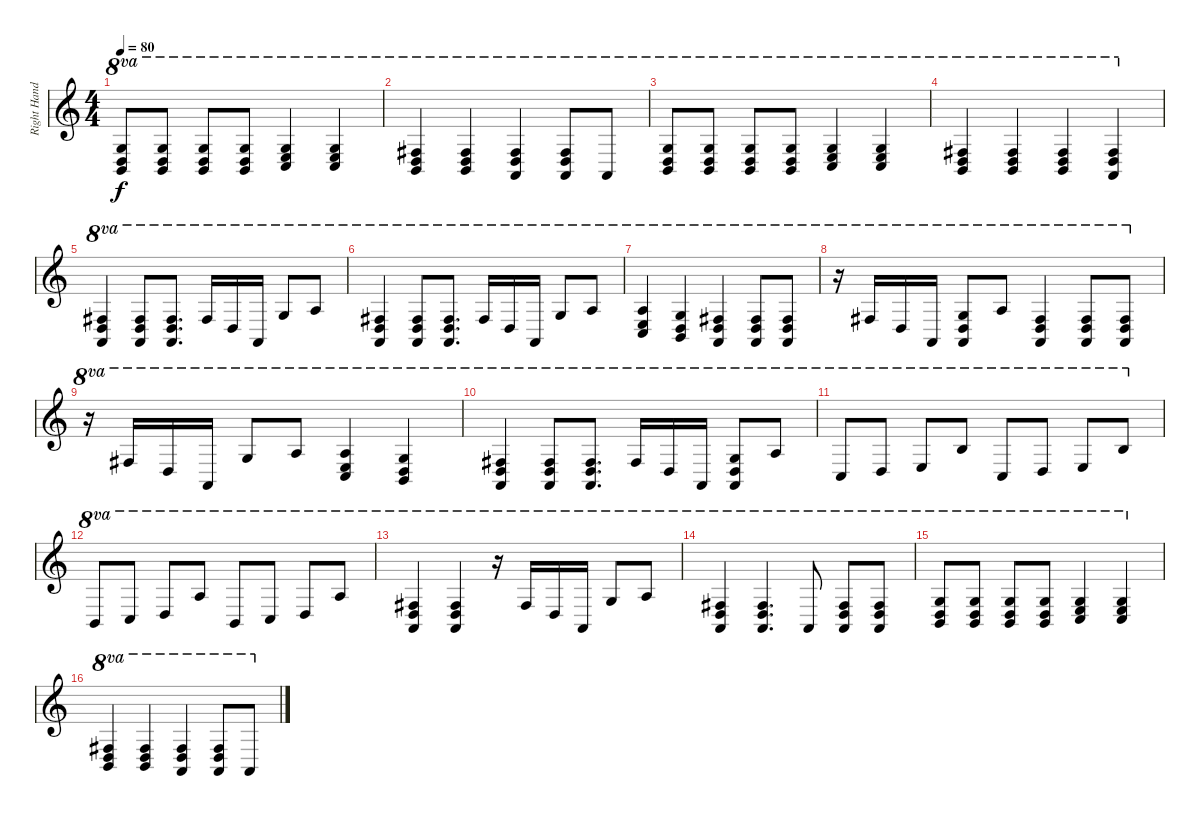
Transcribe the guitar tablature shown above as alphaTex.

\track ("Right Hand" "Right Hand") {instrument acousticgrandpiano}
\staff {score}
\tuning (C6 F5 C5 F4 F3 C3 A2) {hide}
\ts (4 4)
\tempo 80
\clef g2
\ks c
(14.5 14.6 14.7).8{ot 8va dy f} (14.5 14.6 14.7).8{ot 8va} (14.5 14.6 14.7).8{ot 8va} (14.5 14.6 14.7).8{ot 8va} (14.5 16.6 15.7).4{ot 8va} (14.5 16.6 15.7).4{ot 8va} |
(13.5 14.6 14.7).4{ot 8va} (13.5 14.6 14.7).4{ot 8va} (13.5 14.6 12.7).4{ot 8va} (13.5 14.6 12.7).8{ot 8va} 12.7.8{ot 8va} |
(14.5 14.6 14.7).8{ot 8va} (14.5 14.6 14.7).8{ot 8va} (14.5 14.6 14.7).8{ot 8va} (14.5 14.6 14.7).8{ot 8va} (14.5 16.6 15.7).4{ot 8va} (14.5 16.6 15.7).4{ot 8va} |
(13.5 14.6 14.7).4{ot 8va} (13.5 14.6 14.7).4{ot 8va} (13.5 14.6 14.7).4{ot 8va} (13.5 14.6 12.7).4{ot 8va} |
(13.5 14.6 12.7).4{ot 8va} (13.5 14.6 12.7).8{ot 8va} (13.5 14.6 12.7).8{d ot 8va} 13.5.16{ot 8va} 14.6.16{ot 8va} 12.7.16{ot 8va} 14.5.8{ot 8va} 16.5.8{ot 8va} |
(13.5 14.6 12.7).4{ot 8va} (13.5 14.6 12.7).8{ot 8va} (13.5 14.6 12.7).8{d ot 8va} 13.5.16{ot 8va} 14.6.16{ot 8va} 12.7.16{ot 8va} 14.5.8{ot 8va} 16.5.8{ot 8va} |
(16.5 16.6 15.7).4{ot 8va} (14.5 14.6 14.7).4{ot 8va} (13.5 14.6 12.7).4{ot 8va} (13.5 14.6 12.7).8{ot 8va} (13.5 14.6 12.7).8{ot 8va} |
r.16{ot 8va} 13.5.16{ot 8va} 14.6.16{ot 8va} 12.7.16{ot 8va} (14.5 14.6 12.7).8{ot 8va} 16.5.8{ot 8va} (13.5 14.6 12.7).4{ot 8va} (13.5 14.6 12.7).8{ot 8va} (13.5 14.6 12.7).8{ot 8va} |
r.16{ot 8va} 13.5.16{ot 8va} 14.6.16{ot 8va} 12.7.16{ot 8va} 14.5.8{ot 8va} 16.5.8{ot 8va} (16.5 16.6 15.7).4{ot 8va} (14.5 14.6 14.7).4{ot 8va} |
(13.5 14.6 12.7).4{ot 8va} (13.5 14.6 12.7).8{ot 8va} (13.5 14.6 12.7).8{d ot 8va} 13.5.16{ot 8va} 14.6.16{ot 8va} 12.7.16{ot 8va} (14.5 14.6 12.7).8{ot 8va} 16.5.8{ot 8va} |
15.7.8{ot 8va} 14.6.8{ot 8va} 16.6.8{ot 8va} 18.5.8{ot 8va} 15.7.8{ot 8va} 14.6.8{ot 8va} 16.6.8{ot 8va} 18.5.8{ot 8va} |
14.7.8{ot 8va} 15.7.8{ot 8va} 14.6.8{ot 8va} 16.5.8{ot 8va} 14.7.8{ot 8va} 15.7.8{ot 8va} 14.6.8{ot 8va} 16.5.8{ot 8va} |
(13.5 14.6 12.7).4{ot 8va} (13.5 14.6 12.7).4{ot 8va} r.16{ot 8va} 13.5.16{ot 8va} 14.6.16{ot 8va} 12.7.16{ot 8va} 14.5.8{ot 8va} 16.5.8{ot 8va} |
(13.5 14.6 12.7).4{ot 8va} (13.5 14.6 12.7).4{d ot 8va} 12.7.8{ot 8va} (13.5 14.6 12.7).8{ot 8va} (13.5 14.6 12.7).8{ot 8va} |
(14.5 14.6 14.7).8{ot 8va} (14.5 14.6 14.7).8{ot 8va} (14.5 14.6 14.7).8{ot 8va} (14.5 14.6 14.7).8{ot 8va} (14.5 16.6 15.7).4{ot 8va} (14.5 16.6 15.7).4{ot 8va} |
(13.5 14.6 14.7).4{ot 8va} (13.5 14.6 14.7).4{ot 8va} (13.5 14.6 12.7).4{ot 8va} (13.5 14.6 12.7).8{ot 8va} 12.7.8{ot 8va}
